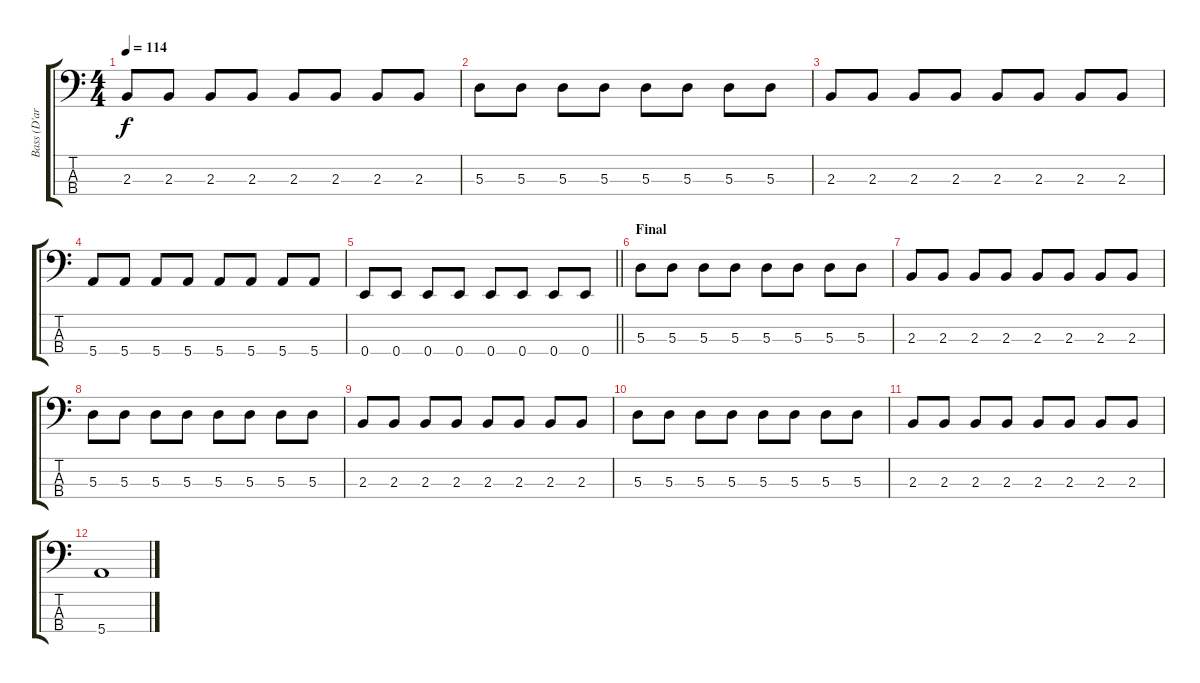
\track ("Bass (D'arcy Wretzky)" "Bass (D'ar") {instrument electricbassfinger}
\staff {score tabs}
\tuning (G2 D2 A1 E1) {hide}
\ts (4 4)
\tempo 114
\clef f4
\ks c
2.3.8{dy f} 2.3.8 2.3.8 2.3.8 2.3.8 2.3.8 2.3.8 2.3.8 |
5.3.8 5.3.8 5.3.8 5.3.8 5.3.8 5.3.8 5.3.8 5.3.8 |
2.3.8 2.3.8 2.3.8 2.3.8 2.3.8 2.3.8 2.3.8 2.3.8 |
5.4.8 5.4.8 5.4.8 5.4.8 5.4.8 5.4.8 5.4.8 5.4.8 |
\barLineRight lightlight
0.4.8 0.4.8 0.4.8 0.4.8 0.4.8 0.4.8 0.4.8 0.4.8 |
\section ("" "Final")
5.3.8 5.3.8 5.3.8 5.3.8 5.3.8 5.3.8 5.3.8 5.3.8 |
2.3.8 2.3.8 2.3.8 2.3.8 2.3.8 2.3.8 2.3.8 2.3.8 |
5.3.8 5.3.8 5.3.8 5.3.8 5.3.8 5.3.8 5.3.8 5.3.8 |
2.3.8 2.3.8 2.3.8 2.3.8 2.3.8 2.3.8 2.3.8 2.3.8 |
5.3.8 5.3.8 5.3.8 5.3.8 5.3.8 5.3.8 5.3.8 5.3.8 |
2.3.8 2.3.8 2.3.8 2.3.8 2.3.8 2.3.8 2.3.8 2.3.8 |
5.4.1
